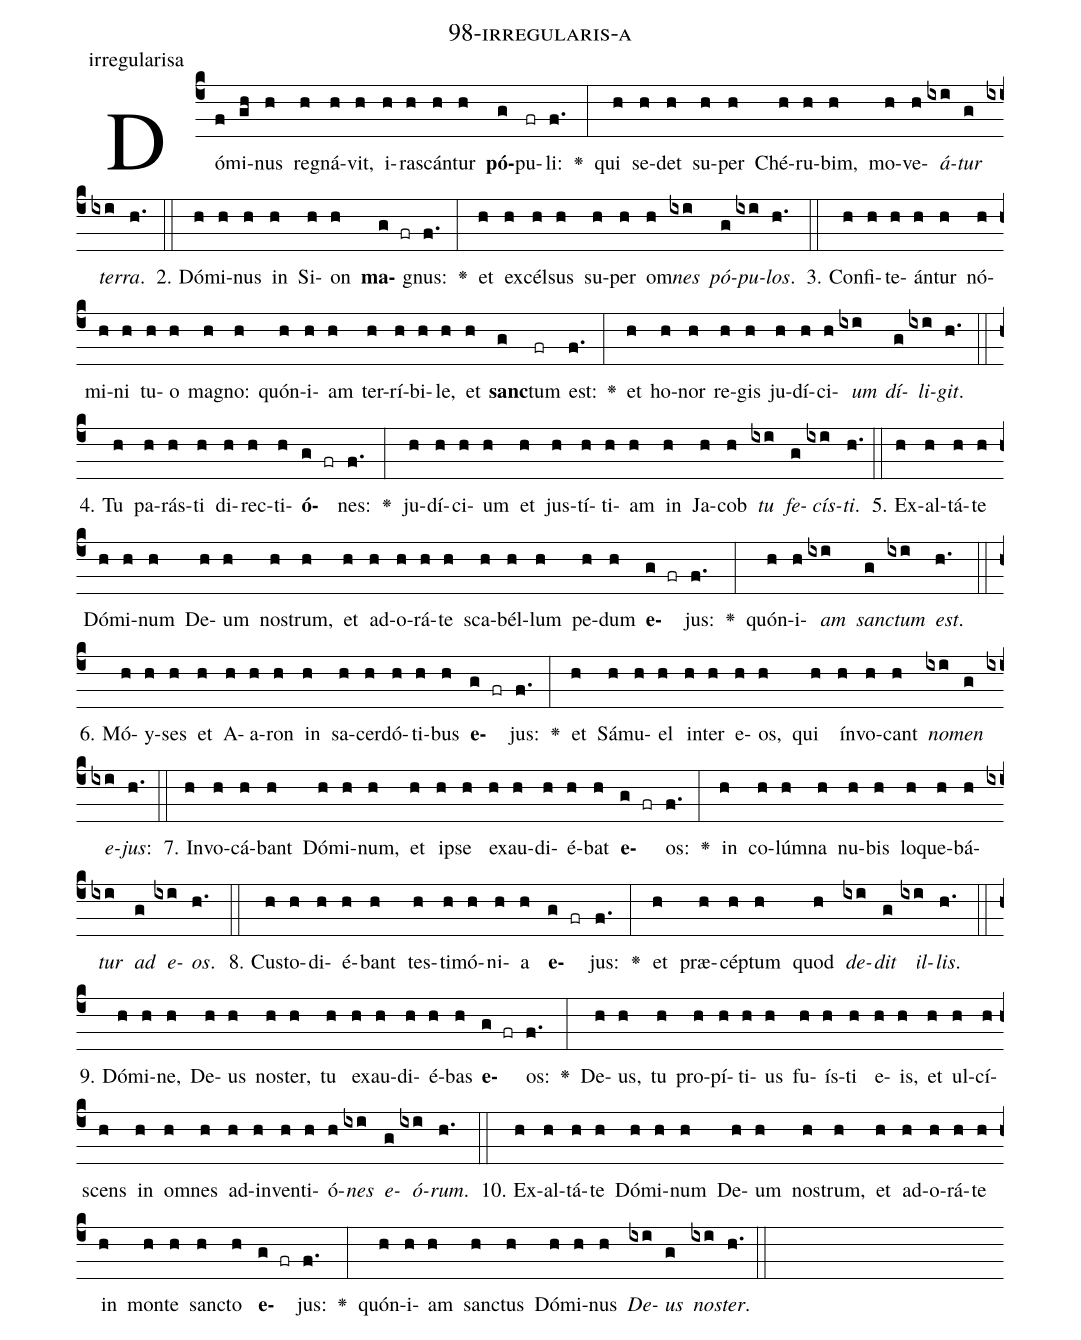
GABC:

name: 98-irregularis-a;
annotation: irregularisa;
%%
(c4)Dó(f)mi(gh)nus(h) re(h)gná(h)vit,(h) i(h)ras(h)cán(h)tur(h) <b>pó</b>(g)pu(fr)li:(f.) <v>\greheightstar</v>(:) qui(h) se(h)det(h) su(h)per(h) Ché(h)ru(h)bim,(h) mo(h)ve(h)<i>á</i>(ixi)<i>tur</i>(g) <i>ter</i>(ixi)<i>ra</i>.(h.) (::)
2. Dó(h)mi(h)nus(h) in(h) Si(h)on(h) <b>ma</b>(g fr)gnus:(f.) <v>\greheightstar</v>(:) et(h) ex(h)cél(h)sus(h) su(h)per(h) om(h)<i>nes</i>(ixi) <i>pó</i>(g)<i>pu</i>(ixi)<i>los</i>.(h.) (::)
3. Con(h)fi(h)te(h)án(h)tur(h) nó(h)mi(h)ni(h) tu(h)o(h) ma(h)gno:(h) quón(h)i(h)am(h) ter(h)rí(h)bi(h)le,(h) et(h) <b>sanc</b>(g)tum(fr) est:(f.) <v>\greheightstar</v>(:) et(h) ho(h)nor(h) re(h)gis(h) ju(h)dí(h)ci(h)<i>um</i>(ixi) <i>dí</i>(g)<i>li</i>(ixi)<i>git</i>.(h.) (::)
4. Tu(h) pa(h)rás(h)ti(h) di(h)rec(h)ti(h)<b>ó</b>(g fr)nes:(f.) <v>\greheightstar</v>(:) ju(h)dí(h)ci(h)um(h) et(h) jus(h)tí(h)ti(h)am(h) in(h) Ja(h)cob(h) <i>tu</i>(ixi) <i>fe</i>(g)<i>cís</i>(ixi)<i>ti</i>.(h.) (::)
5. Ex(h)al(h)tá(h)te(h) Dó(h)mi(h)num(h) De(h)um(h) nos(h)trum,(h) et(h) ad(h)o(h)rá(h)te(h) sca(h)bél(h)lum(h) pe(h)dum(h) <b>e</b>(g fr)jus:(f.) <v>\greheightstar</v>(:) quón(h)i(h)<i>am</i>(ixi) <i>sanc</i>(g)<i>tum</i>(ixi) <i>est</i>.(h.) (::)
6. Mó(h)y(h)ses(h) et(h) A(h)a(h)ron(h) in(h) sa(h)cer(h)dó(h)ti(h)bus(h) <b>e</b>(g fr)jus:(f.) <v>\greheightstar</v>(:) et(h) Sá(h)mu(h)el(h) in(h)ter(h) e(h)os,(h) qui(h) ín(h)vo(h)cant(h) <i>no</i>(ixi)<i>men</i>(g) <i>e</i>(ixi)<i>jus</i>:(h.) (::)
7. In(h)vo(h)cá(h)bant(h) Dó(h)mi(h)num,(h) et(h) ip(h)se(h) ex(h)au(h)di(h)é(h)bat(h) <b>e</b>(g fr)os:(f.) <v>\greheightstar</v>(:) in(h) co(h)lúm(h)na(h) nu(h)bis(h) lo(h)que(h)bá(h)<i>tur</i>(ixi) <i>ad</i>(g) <i>e</i>(ixi)<i>os</i>.(h.) (::)
8. Cus(h)to(h)di(h)é(h)bant(h) tes(h)ti(h)mó(h)ni(h)a(h) <b>e</b>(g fr)jus:(f.) <v>\greheightstar</v>(:) et(h) præ(h)cép(h)tum(h) quod(h) <i>de</i>(ixi)<i>dit</i>(g) <i>il</i>(ixi)<i>lis</i>.(h.) (::)
9. Dó(h)mi(h)ne,(h) De(h)us(h) nos(h)ter,(h) tu(h) ex(h)au(h)di(h)é(h)bas(h) <b>e</b>(g fr)os:(f.) <v>\greheightstar</v>(:) De(h)us,(h) tu(h) pro(h)pí(h)ti(h)us(h) fu(h)ís(h)ti(h) e(h)is,(h) et(h) ul(h)cí(h)scens(h) in(h) om(h)nes(h) ad(h)in(h)ven(h)ti(h)ó(h)<i>nes</i>(ixi) <i>e</i>(g)<i>ó</i>(ixi)<i>rum</i>.(h.) (::)
10. Ex(h)al(h)tá(h)te(h) Dó(h)mi(h)num(h) De(h)um(h) nos(h)trum,(h) et(h) ad(h)o(h)rá(h)te(h) in(h) mon(h)te(h) sanc(h)to(h) <b>e</b>(g fr)jus:(f.) <v>\greheightstar</v>(:) quón(h)i(h)am(h) sanc(h)tus(h) Dó(h)mi(h)nus(h) <i>De</i>(ixi)<i>us</i>(g) <i>nos</i>(ixi)<i>ter</i>.(h.) (::)
